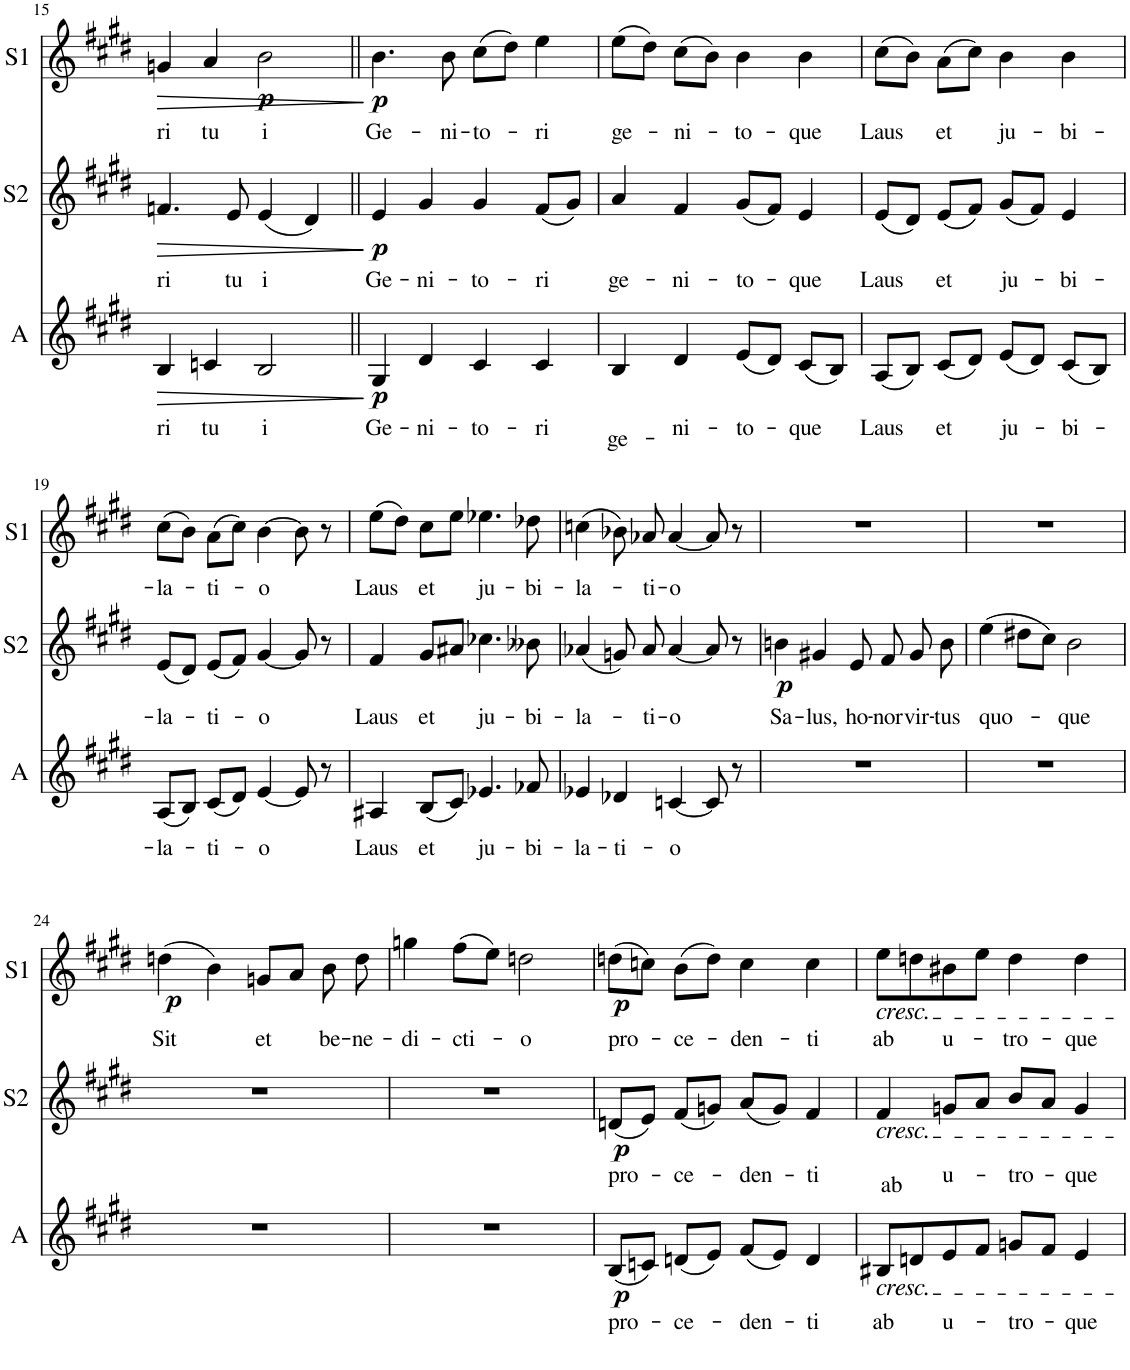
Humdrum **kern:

**kern	**text	**dynam	**kern	**text	**dynam	**kern	**text	**dynam
*part3	*part3	*part3	*part2	*part2	*part2	*part1	*part1	*part1
*staff3	*staff3	*staff3	*staff2	*staff2	*staff2	*staff1	*staff1	*staff1
*I"A	*	*	*I"S2	*	*	*I"S1	*	*
*I'A	*	*	*I'S2	*	*	*I'S1	*	*
!!LO:PB:g=z
*clefG2	*	*	*clefG2	*	*	*clefG2	*	*
*k[f#c#g#d#]	*	*	*k[f#c#g#d#]	*	*	*k[f#c#g#d#]	*	*
*M4/4	*	*	*M4/4	*	*	*M4/4	*	*
=15	=15	=15	=15	=15	=15	=15	=15	=15
!	!LO:LY:b	!LO:HP:b	!	!LO:LY:b	!LO:HP:b	!	!LO:LY:b	!LO:HP:b
4B/	ri	>	4.fn/	ri	>	4gn/	ri	>
!	!LO:LY:b	!	!	!	!	!	!LO:LY:b	!
4cn/	tu	.	.	.	.	4a/	tu	.
!	!	!	!	!LO:LY:b	!	!	!	!
.	.	.	8e/	tu	.	.	.	.
!	!LO:LY:b	!	!	!LO:LY:b	!	!	!LO:LY:b	!LO:DY:b
2B/	i	.	(4e/	i	.	2b\	i	p
.	.	.	4d#/)	.	.	.	.	.
.	.	]	.	.	]	.	.	]
=16||	=16||	=16||	=16||	=16||	=16||	=16||	=16||	=16||
!	!LO:LY:b	!LO:DY:b	!	!LO:LY:b	!LO:DY:b	!	!LO:LY:b	!LO:DY:b
4G#/	Ge-	p	4e/	Ge-	p	4.b\	Ge-	p
!	!LO:LY:b	!	!	!LO:LY:b	!	!	!	!
4d#/	-ni-	.	4g#/	-ni-	.	.	.	.
!	!	!	!	!	!	!	!LO:LY:b	!
.	.	.	.	.	.	8b\	-ni-	.
!	!LO:LY:b	!	!	!LO:LY:b	!	!	!LO:LY:b	!
4c#/	-to-	.	4g#/	-to-	.	(8cc#\L	-to-	.
.	.	.	.	.	.	8dd#\J)	.	.
!	!LO:LY:b	!	!	!LO:LY:b	!	!	!LO:LY:b	!
4c#/	-ri	.	(8f#/L	-ri	.	4ee\	-ri	.
.	.	.	8g#/J)	.	.	.	.	.
=17	=17	=17	=17	=17	=17	=17	=17	=17
!	!LO:LY:b	!	!	!LO:LY:b	!	!	!LO:LY:b	!
4B/	ge-	.	4a/	ge-	.	(8ee\L	ge-	.
.	.	.	.	.	.	8dd#\J)	.	.
!	!LO:LY:b	!	!	!LO:LY:b	!	!	!LO:LY:b	!
4d#/	-ni-	.	4f#/	-ni-	.	(8cc#\L	-ni-	.
.	.	.	.	.	.	8b\J)	.	.
!	!LO:LY:b	!	!	!LO:LY:b	!	!	!LO:LY:b	!
(8e/L	-to-	.	(8g#/L	-to-	.	4b\	-to-	.
8d#/J)	.	.	8f#/J)	.	.	.	.	.
!	!LO:LY:b	!	!	!LO:LY:b	!	!	!LO:LY:b	!
(8c#/L	-que	.	4e/	-que	.	4b\	-que	.
8B/J)	.	.	.	.	.	.	.	.
=18	=18	=18	=18	=18	=18	=18	=18	=18
!	!LO:LY:b	!	!	!LO:LY:b	!	!	!LO:LY:b	!
(8A/L	Laus	.	(8e/L	Laus	.	(8cc#\L	Laus	.
8B/J)	.	.	8d#/J)	.	.	8b\J)	.	.
!	!LO:LY:b	!	!	!LO:LY:b	!	!	!LO:LY:b	!
(8c#/L	et	.	(8e/L	et	.	(8a\L	et	.
8d#/J)	.	.	8f#/J)	.	.	8cc#\J)	.	.
!	!LO:LY:b	!	!	!LO:LY:b	!	!	!LO:LY:b	!
(8e/L	ju-	.	(8g#/L	ju-	.	4b\	ju-	.
8d#/J)	.	.	8f#/J)	.	.	.	.	.
!	!LO:LY:b	!	!	!LO:LY:b	!	!	!LO:LY:b	!
(8c#/L	-bi-	.	4e/	-bi-	.	4b\	-bi-	.
8B/J)	.	.	.	.	.	.	.	.
!!LO:LB:g=z
=19	=19	=19	=19	=19	=19	=19	=19	=19
!	!LO:LY:b	!	!	!LO:LY:b	!	!	!LO:LY:b	!
(8A/L	-la-	.	(8e/L	-la-	.	(8cc#\L	-la-	.
8B/J)	.	.	8d#/J)	.	.	8b\J)	.	.
!	!LO:LY:b	!	!	!LO:LY:b	!	!	!LO:LY:b	!
(8c#/L	-ti-	.	(8e/L	-ti-	.	(8a\L	-ti-	.
8d#/J)	.	.	8f#/J)	.	.	8cc#\J)	.	.
!	!LO:LY:b	!	!	!LO:LY:b	!	!	!LO:LY:b	!
[4e/	-o	.	[4g#/	-o	.	[4b\	-o	.
8e/]	.	.	8g#/]	.	.	8b\]	.	.
8r	.	.	8r	.	.	8r	.	.
=20	=20	=20	=20	=20	=20	=20	=20	=20
!	!LO:LY:b	!	!	!LO:LY:b	!	!	!LO:LY:b	!
4A#X/	Laus	.	4f#/	Laus	.	(8ee\L	Laus	.
.	.	.	.	.	.	8dd#\J)	.	.
!	!LO:LY:b	!	!	!LO:LY:b	!	!	!LO:LY:b	!
(8B/L	et	.	8g#/L	et	.	8cc#\L	et	.
8c#/J)	.	.	8a#X/J	.	.	8ee\J	.	.
!	!LO:LY:b	!	!	!LO:LY:b	!	!	!LO:LY:b	!
4.e-X/	ju-	.	4.cc-X\	ju-	.	4.ee-X\	ju-	.
!	!LO:LY:b	!	!	!LO:LY:b	!	!	!LO:LY:b	!
8f-X/	-bi-	.	8b--X\	-bi-	.	8dd-X\	-bi-	.
=21	=21	=21	=21	=21	=21	=21	=21	=21
!	!LO:LY:b	!	!	!LO:LY:b	!	!	!LO:LY:b	!
4e-X/	-la-	.	(4a-X/	-la-	.	(4ccn\	-la-	.
!	!LO:LY:b	!	!	!	!	!	!	!
4d-X/	-ti-	.	8gn/)	.	.	8b-X\)	.	.
!	!	!	!	!LO:LY:b	!	!	!LO:LY:b	!
.	.	.	8a-/	-ti-	.	8a-X/	-ti-	.
!	!LO:LY:b	!	!	!LO:LY:b	!	!	!LO:LY:b	!
[4cn/	-o	.	[4a-/	-o	.	[4a-/	-o	.
8c/]	.	.	8a-/]	.	.	8a-/]	.	.
8r	.	.	8r	.	.	8r	.	.
=22	=22	=22	=22	=22	=22	=22	=22	=22
!	!	!	!	!LO:LY:b	!LO:DY:b	!	!	!
1r	.	.	4bn\	Sa-	p	1r	.	.
!	!	!	!	!LO:LY:b	!	!	!	!
.	.	.	4g#X/	-lus,	.	.	.	.
!	!	!	!	!LO:LY:b	!	!	!	!
.	.	.	8e/	ho-	.	.	.	.
!	!	!	!	!LO:LY:b	!	!	!	!
.	.	.	8f#/	-nor	.	.	.	.
!	!	!	!	!LO:LY:b	!	!	!	!
.	.	.	8g#/	vir-	.	.	.	.
!	!	!	!	!LO:LY:b	!	!	!	!
.	.	.	8b\	-tus	.	.	.	.
=23	=23	=23	=23	=23	=23	=23	=23	=23
!	!	!	!	!LO:LY:b	!	!	!	!
1r	.	.	(4ee\	quo-	.	1r	.	.
.	.	.	8dd#X\L	.	.	.	.	.
.	.	.	8cc#\J)	.	.	.	.	.
!	!	!	!	!LO:LY:b	!	!	!	!
.	.	.	2b\	-que	.	.	.	.
!!LO:LB:g=z
=24	=24	=24	=24	=24	=24	=24	=24	=24
!	!	!	!	!	!	!	!LO:LY:b	!LO:DY:b
1r	.	.	1r	.	.	(4ddn\	Sit	p
.	.	.	.	.	.	4b\)	.	.
!	!	!	!	!	!	!	!LO:LY:b	!
.	.	.	.	.	.	8gn/L	et	.
.	.	.	.	.	.	8a/J	.	.
!	!	!	!	!	!	!	!LO:LY:b	!
.	.	.	.	.	.	8b\	be-	.
!	!	!	!	!	!	!	!LO:LY:b	!
.	.	.	.	.	.	8dd\	-ne-	.
=25	=25	=25	=25	=25	=25	=25	=25	=25
!	!	!	!	!	!	!	!LO:LY:b	!
1r	.	.	1r	.	.	4ggn\	-di-	.
!	!	!	!	!	!	!	!LO:LY:b	!
.	.	.	.	.	.	(8ff#\L	-cti-	.
.	.	.	.	.	.	8ee\J)	.	.
!	!	!	!	!	!	!	!LO:LY:b	!
.	.	.	.	.	.	2ddn\	-o	.
=26	=26	=26	=26	=26	=26	=26	=26	=26
!	!LO:LY:b	!LO:DY:b	!	!LO:LY:b	!LO:DY:b	!	!LO:LY:b	!LO:DY:b
(8B/L	pro-	p	(8dn/L	pro-	p	(8ddn\L	pro-	p
8cn/J)	.	.	8e/J)	.	.	8ccn\J)	.	.
!	!LO:LY:b	!	!	!LO:LY:b	!	!	!LO:LY:b	!
(8dn/L	-ce-	.	(8f#/L	-ce-	.	(8b\L	-ce-	.
8e/J)	.	.	8gn/J)	.	.	8dd\J)	.	.
!	!LO:LY:b	!	!	!LO:LY:b	!	!	!LO:LY:b	!
(8f#/L	-den-	.	(8a/L	-den-	.	4cc\	-den-	.
8e/J)	.	.	8g/J)	.	.	.	.	.
!	!LO:LY:b	!	!	!LO:LY:b	!	!	!LO:LY:b	!
4d/	-ti	.	4f#/	-ti	.	4cc\	-ti	.
=27	=27	=27	=27	=27	=27	=27	=27	=27
!	!	!	!	!	!	!LO:TX:b:i:t=cresc.	!	!
!	!	!	!LO:TX:b:i:t=cresc.	!	!	!	!	!
!LO:TX:b:i:t=cresc.	!	!	!	!	!	!	!	!
!	!LO:LY:b	!	!	!LO:LY:b	!	!	!LO:LY:b	!
8B#X/L	ab	.	4f#/	ab	.	8ee\L	ab	.
8dn/	.	.	.	.	.	8ddn\	.	.
!	!LO:LY:b	!	!	!LO:LY:b	!	!	!LO:LY:b	!
8e/	u-	.	8gn/L	u-	.	8b#X\	u-	.
8f#/J	.	.	8a/J	.	.	8ee\J	.	.
!	!LO:LY:b	!	!	!LO:LY:b	!	!	!LO:LY:b	!
8gn/L	-tro-	.	8b/L	-tro-	.	4dd\	-tro-	.
8f#/J	.	.	8a/J	.	.	.	.	.
!	!LO:LY:b	!	!	!LO:LY:b	!	!	!LO:LY:b	!
4e/	-que	.	4g/	-que	.	4dd\	-que	.
=	=	=	=	=	=	=	=	=
*-	*-	*-	*-	*-	*-	*-	*-	*-
